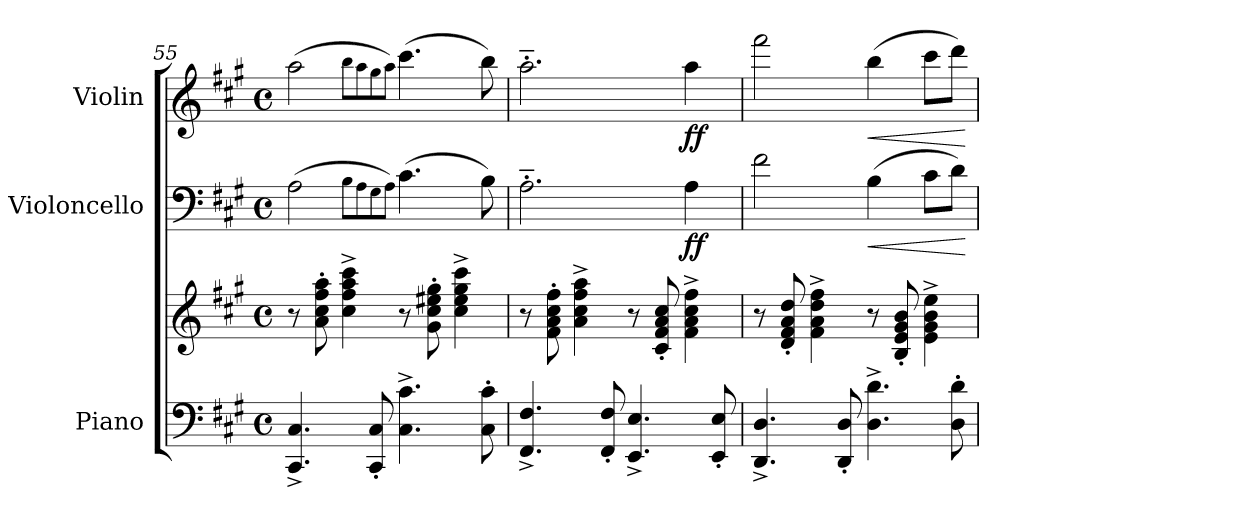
**kern	**kern	**kern	**dynam	**kern	**dynam
*part3	*part3	*part2	*part2	*part1	*part1
*staff4	*staff3	*staff2	*staff2	*staff1	*staff1
*I"Piano	*	*I"Violoncello	*	*I"Violin	*
*I'Pno.	*	*I'Vc.	*	*I'Vln.	*
*clefF4	*clefG2	*clefF4	*	*clefG2	*
*k[f#c#g#]	*k[f#c#g#]	*k[f#c#g#]	*	*k[f#c#g#]	*
*M4/4	*M4/4	*M4/4	*	*M4/4	*
*met(c)	*met(c)	*met(c)	*	*met(c)	*
=55	=55	=55	=55	=55	=55
4.CC#/^ 4.C#/^	8r	(2A\	.	(2aa\	.
.	8a\' 8cc#\' 8ff#\' 8aa\'	.	.	.	.
.	4cc#\^ 4ff#\^ 4aa\^ 4ccc#\^	.	.	.	.
8CC#/' 8C#/'	.	.	.	.	.
.	.	8qB\L	.	8qbb\L	.
.	.	8qA\	.	8qaa\	.
.	.	8qG#\	.	8qgg#\	.
.	.	8qA\J)	.	8qaa\J)	.
4.C#\^ 4.c#\^	8r	(4.c#\	.	(4.ccc#\	.
.	8g#\' 8cc#\' 8ee#X\' 8gg#\'	.	.	.	.
.	4cc#\^> 4ee#\^> 4gg#\^> 4ccc#\^>	.	.	.	.
8C#\' 8c#\'	.	8B\)	.	8bb\)	.
=56	=56	=56	=56	=56	=56
4.FF#/^ 4.F#/^	8r	2.A'~\	.	2.aa'~\	.
.	8f#\' 8a\' 8cc#\' 8ff#\'	.	.	.	.
.	4a\^ 4cc#\^ 4ff#\^ 4aa\^	.	.	.	.
8FF#/' 8F#/'	.	.	.	.	.
4.EE/^ 4.E/^	8r	.	.	.	.
.	8c#/' 8f#/' 8a/' 8cc#/'	.	.	.	.
!	!	!	!LO:DY:b	!	!LO:DY:b
.	4f#\^> 4a\^> 4cc#\^> 4ff#\^>	4A\	ff	4aa\	ff
8EE/' 8E/'	.	.	.	.	.
=57	=57	=57	=57	=57	=57
4.DD/^ 4.D/^	8r	2f#\	.	2fff#\	.
.	8d/' 8f#/' 8a/' 8dd/'	.	.	.	.
.	4f#\^ 4a\^ 4dd\^ 4ff#\^	.	.	.	.
8DD/' 8D/'	.	.	.	.	.
!	!	!	!LO:HP:b	!	!LO:HP:b
4.D\^ 4.d\^	8r	(4B\	<	(4bb\	<
.	8B/' 8e/' 8g#/' 8b/'	.	.	.	.
.	4e\^> 4g#\^> 4b\^> 4ee\^>	8c#\L	.	8ccc#\L	.
8D\' 8d\'	.	8d\J)	.	8ddd\J)	.
.	.	.	[	.	[
=	=	=	=	=	=
*-	*-	*-	*-	*-	*-
